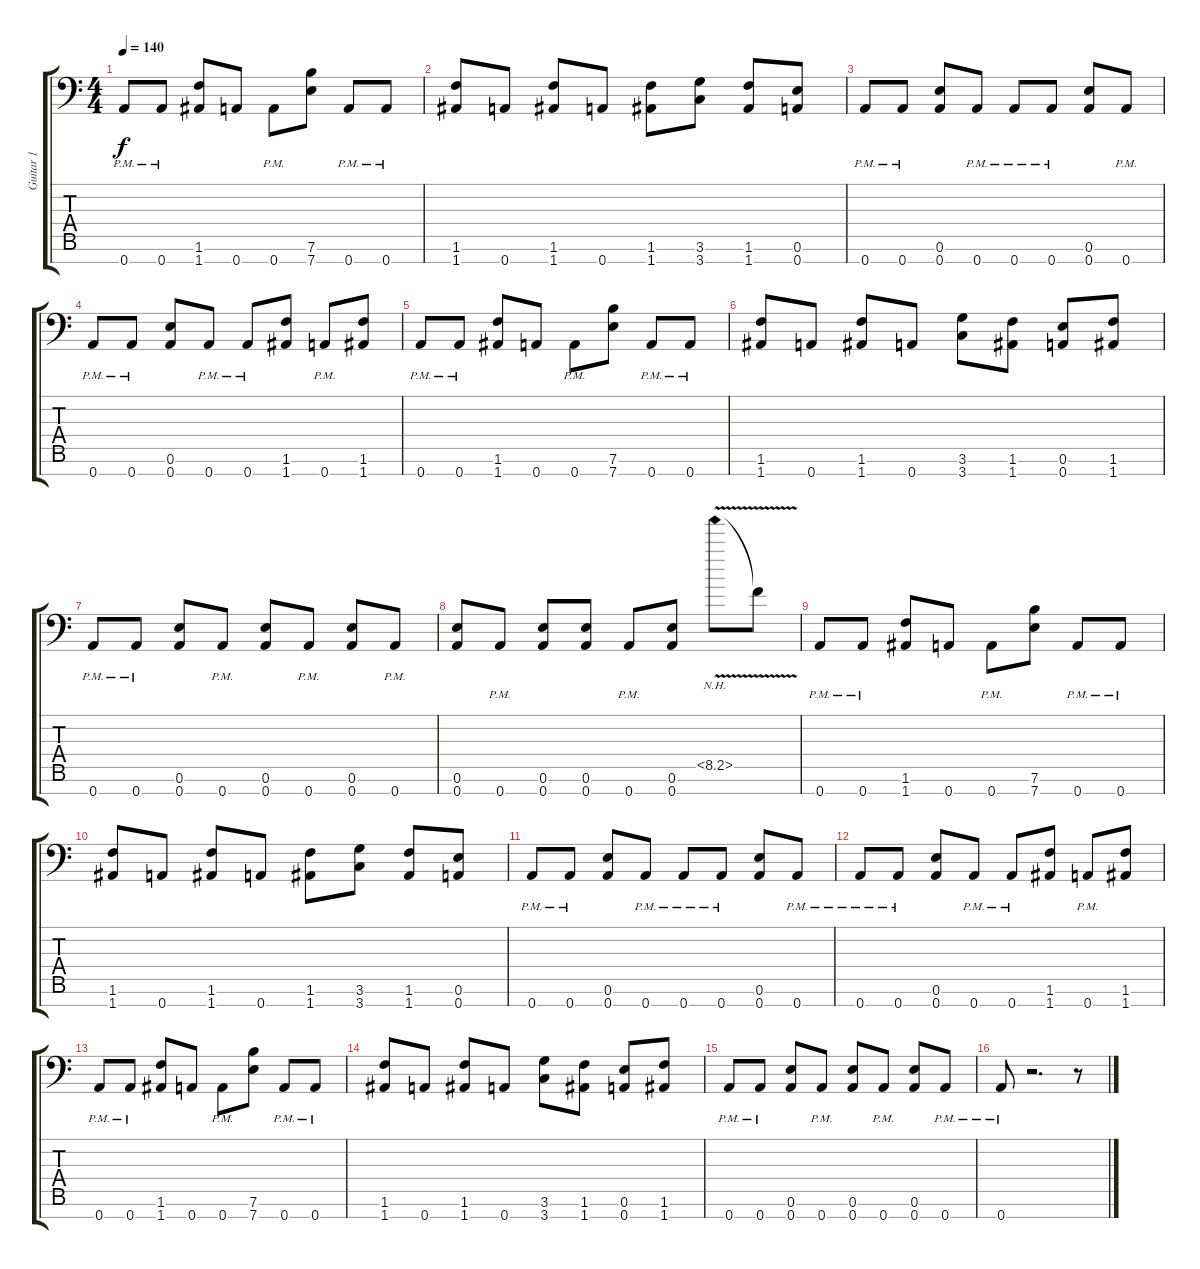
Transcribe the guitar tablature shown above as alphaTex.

\track ("Guitar 1" "Guitar 1") {instrument distortionguitar}
\staff {score tabs}
\tuning (E4 B3 G3 D3 A2 E2 A1) {hide}
\ts (4 4)
\tempo 140
\clef f4
\ks c
0.7{pm}.8{dy f} 0.7{pm}.8 (1.6 1.7).8 0.7.8 0.7{pm}.8 (7.6 7.7).8 0.7{pm}.8 0.7{pm}.8 |
(1.6 1.7).8 0.7.8 (1.6 1.7).8 0.7.8 (1.6 1.7).8 (3.6 3.7).8 (1.6 1.7).8 (0.6 0.7).8 |
0.7{pm}.8 0.7{pm}.8 (0.6 0.7).8 0.7{pm}.8 0.7{pm}.8 0.7{pm}.8 (0.6 0.7).8 0.7{pm}.8 |
0.7{pm}.8 0.7{pm}.8 (0.6 0.7).8 0.7{pm}.8 0.7{pm}.8 (1.6 1.7).8 0.7{pm}.8 (1.6 1.7).8 |
0.7{pm}.8 0.7{pm}.8 (1.6 1.7).8 0.7.8 0.7{pm}.8 (7.6 7.7).8 0.7{pm}.8 0.7{pm}.8 |
(1.6 1.7).8 0.7.8 (1.6 1.7).8 0.7.8 (3.6 3.7).8 (1.6 1.7).8 (0.6 0.7).8 (1.6 1.7).8 |
0.7{pm}.8 0.7{pm}.8 (0.6 0.7).8 0.7{pm}.8 (0.6 0.7).8 0.7{pm}.8 (0.6 0.7).8 0.7{pm}.8 |
(0.6 0.7).8 0.7{pm}.8 (0.6 0.7).8 (0.6 0.7).8 0.7{pm}.8 (0.6 0.7).8 8.5{nh v}.8 8.5{t}.8 |
0.7{pm}.8 0.7{pm}.8 (1.6 1.7).8 0.7.8 0.7{pm}.8 (7.6 7.7).8 0.7{pm}.8 0.7{pm}.8 |
(1.6 1.7).8 0.7.8 (1.6 1.7).8 0.7.8 (1.6 1.7).8 (3.6 3.7).8 (1.6 1.7).8 (0.6 0.7).8 |
0.7{pm}.8 0.7{pm}.8 (0.6 0.7).8 0.7{pm}.8 0.7{pm}.8 0.7{pm}.8 (0.6 0.7).8 0.7{pm}.8 |
0.7{pm}.8 0.7{pm}.8 (0.6 0.7).8 0.7{pm}.8 0.7{pm}.8 (1.6 1.7).8 0.7{pm}.8 (1.6 1.7).8 |
0.7{pm}.8 0.7{pm}.8 (1.6 1.7).8 0.7.8 0.7{pm}.8 (7.6 7.7).8 0.7{pm}.8 0.7{pm}.8 |
(1.6 1.7).8 0.7.8 (1.6 1.7).8 0.7.8 (3.6 3.7).8 (1.6 1.7).8 (0.6 0.7).8 (1.6 1.7).8 |
0.7{pm}.8 0.7{pm}.8 (0.6 0.7).8 0.7{pm}.8 (0.6 0.7).8 0.7{pm}.8 (0.6 0.7).8 0.7{pm}.8 |
0.7{pm}.8 r.2{d} r.8
